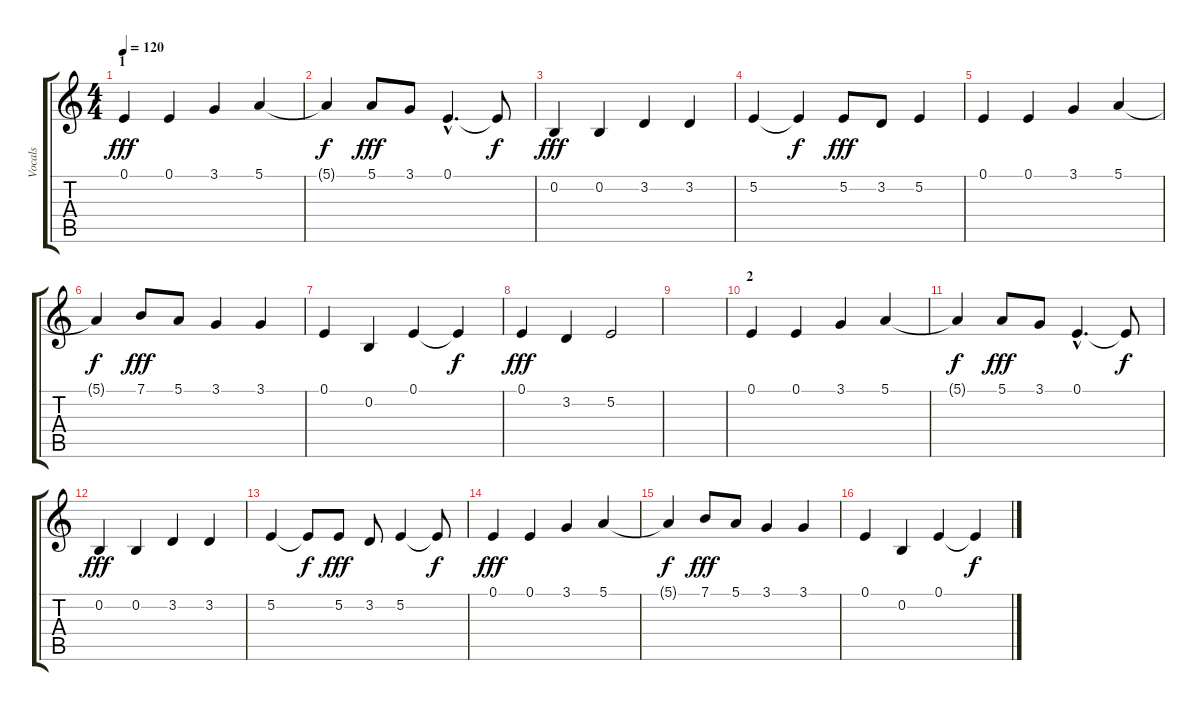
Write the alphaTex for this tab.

\track ("Vocals" "Vocals") {instrument lead6voice}
\staff {score tabs}
\tuning (E4 B3 G3 D3 A2 E2) {hide}
\ts (4 4)
\section ("" "1")
\tempo 120
\clef g2
\ks c
0.1.4{dy fff instrument lead6voice} 0.1.4 3.1.4 5.1.4 |
5.1{t}.4{dy f} 5.1.8{dy fff} 3.1.8 0.1{hac}.4{d} 0.1{t}.8{dy f} |
0.2.4{dy fff} 0.2.4 3.2.4 3.2.4 |
5.2.4 5.2{t}.4{dy f} 5.2.8{dy fff} 3.2.8 5.2.4 |
0.1.4 0.1.4 3.1.4 5.1.4 |
5.1{t}.4{dy f} 7.1.8{dy fff} 5.1.8 3.1.4 3.1.4 |
0.1.4 0.2.4 0.1.4 0.1{t}.4{dy f} |
0.1.4{dy fff} 3.2.4 5.2.2 |
|
\section ("" "2")
0.1.4 0.1.4 3.1.4 5.1.4 |
5.1{t}.4{dy f} 5.1.8{dy fff} 3.1.8 0.1{hac}.4{d} 0.1{t}.8{dy f} |
0.2.4{dy fff} 0.2.4 3.2.4 3.2.4 |
5.2.4 5.2{t}.8{dy f} 5.2.8{dy fff} 3.2.8 5.2.4 5.2{t}.8{dy f} |
0.1.4{dy fff} 0.1.4 3.1.4 5.1.4 |
5.1{t}.4{dy f} 7.1.8{dy fff} 5.1.8 3.1.4 3.1.4 |
0.1.4 0.2.4 0.1.4 0.1{t}.4{dy f}
